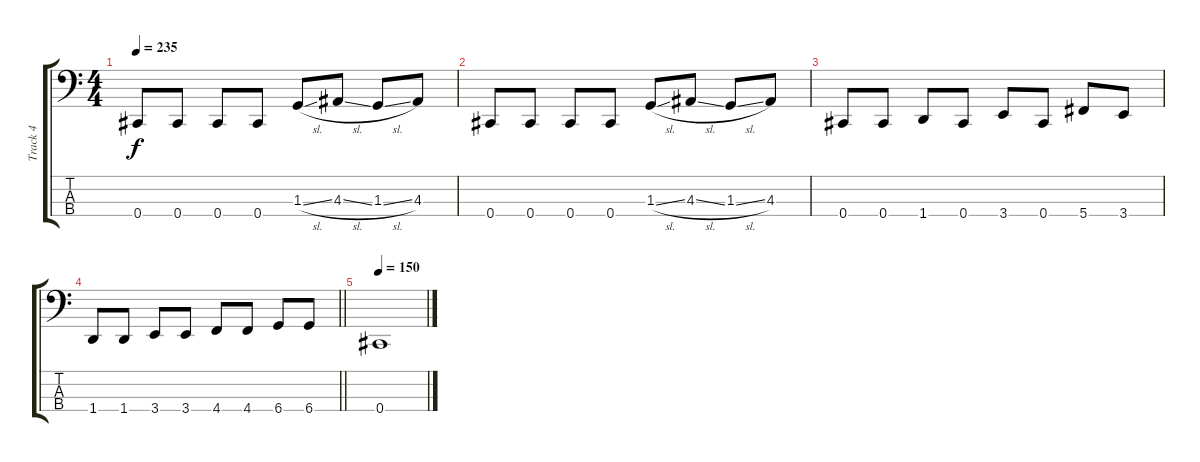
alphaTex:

\track ("Track 4" "Track 4") {instrument electricbasspick}
\staff {score tabs}
\tuning (E2 B1 Gb1 Db1) {hide}
\ts (4 4)
\tempo 235
\clef f4
\ks c
0.4.8{dy f} 0.4.8 0.4.8 0.4.8 1.3{sl}.8 4.3{sl}.8 1.3{sl}.8 4.3.8 |
0.4.8 0.4.8 0.4.8 0.4.8 1.3{sl}.8 4.3{sl}.8 1.3{sl}.8 4.3.8 |
0.4.8 0.4.8 1.4.8 0.4.8 3.4.8 0.4.8 5.4.8 3.4.8 |
\barLineRight lightlight
1.4.8 1.4.8 3.4.8 3.4.8 4.4.8 4.4.8 6.4.8 6.4.8 |
\tempo 150
0.4.1
